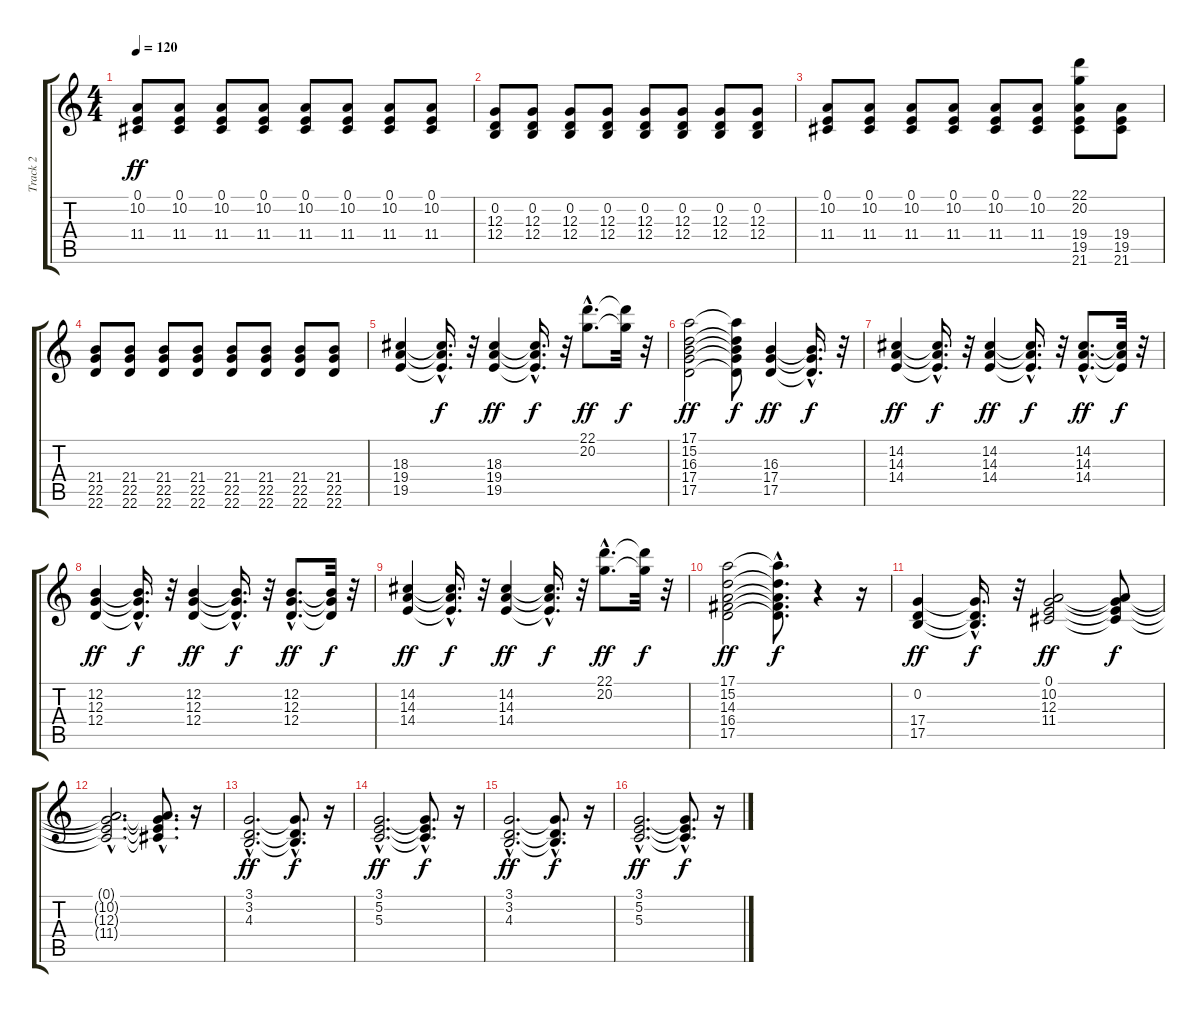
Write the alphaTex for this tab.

\track ("Track 2" "Track 2") {instrument brightacousticpiano}
\staff {score tabs}
\tuning (E4 B3 G3 D3 A2 E2) {hide}
\ts (4 4)
\tempo 120
\clef g2
\ks c
(0.1 10.2 11.4).8{dy ff} (0.1 10.2 11.4).8 (0.1 10.2 11.4).8 (0.1 10.2 11.4).8 (0.1 10.2 11.4).8 (0.1 10.2 11.4).8 (0.1 10.2 11.4).8 (0.1 10.2 11.4).8 |
(0.2 12.3 12.4).8 (0.2 12.3 12.4).8 (0.2 12.3 12.4).8 (0.2 12.3 12.4).8 (0.2 12.3 12.4).8 (0.2 12.3 12.4).8 (0.2 12.3 12.4).8 (0.2 12.3 12.4).8 |
(0.1 10.2 11.4).8 (0.1 10.2 11.4).8 (0.1 10.2 11.4).8 (0.1 10.2 11.4).8 (0.1 10.2 11.4).8 (0.1 10.2 11.4).8 (22.1 20.2 19.4 19.5 21.6).8 (19.4 19.5 21.6).8 |
(21.4 22.5 22.6).8 (21.4 22.5 22.6).8 (21.4 22.5 22.6).8 (21.4 22.5 22.6).8 (21.4 22.5 22.6).8 (21.4 22.5 22.6).8 (21.4 22.5 22.6).8 (21.4 22.5 22.6).8 |
(18.3 19.4 19.5).4 (18.3{hac t} 19.4{hac t} 19.5{hac t}).16{d dy f} r.32 (18.3 19.4 19.5).4{dy ff} (18.3{hac t} 19.4{hac t} 19.5{hac t}).16{d dy f} r.32 (22.1{hac} 20.2{hac}).8{d dy ff} (22.1{t} 20.2{t}).32{dy f} r.32 |
(17.1 15.2 16.3 17.4 17.5).2{dy ff} (17.1{t} 15.2{t} 16.3{t} 17.4{t} 17.5{t}).8{dy f} (16.3 17.4 17.5).4{dy ff} (16.3{hac t} 17.4{hac t} 17.5{hac t}).16{d dy f} r.32 |
(14.2 14.3 14.4).4{dy ff} (14.2{hac t} 14.3{hac t} 14.4{hac t}).16{d dy f} r.32 (14.2 14.3 14.4).4{dy ff} (14.2{hac t} 14.3{hac t} 14.4{hac t}).16{d dy f} r.32 (14.2{hac} 14.3{hac} 14.4{hac}).8{d dy ff} (14.2{t} 14.3{t} 14.4{t}).32{dy f} r.32 |
(12.2 12.3 12.4).4{dy ff} (12.2{hac t} 12.3{hac t} 12.4{hac t}).16{d dy f} r.32 (12.2 12.3 12.4).4{dy ff} (12.2{hac t} 12.3{hac t} 12.4{hac t}).16{d dy f} r.32 (12.2{hac} 12.3{hac} 12.4{hac}).8{d dy ff} (12.2{t} 12.3{t} 12.4{t}).32{dy f} r.32 |
(14.2 14.3 14.4).4{dy ff} (14.2{hac t} 14.3{hac t} 14.4{hac t}).16{d dy f} r.32 (14.2 14.3 14.4).4{dy ff} (14.2{hac t} 14.3{hac t} 14.4{hac t}).16{d dy f} r.32 (22.1{hac} 20.2{hac}).8{d dy ff} (22.1{t} 20.2{t}).32{dy f} r.32 |
(17.1 15.2 14.3 16.4 17.5).2{dy ff} (17.1{hac t} 15.2{hac t} 14.3{hac t} 16.4{hac t} 17.5{hac t}).8{d dy f} r.4 r.16 |
(0.2 17.4 17.5).4{dy ff} (0.2{hac t} 17.4{hac t} 17.5{hac t}).16{d dy f} r.32 (0.1 10.2 12.3 11.4).2{dy ff} (0.1{t} 10.2{t} 12.3{t} 11.4{t}).8{dy f} |
(0.1{hac t} 10.2{hac t} 12.3{hac t} 11.4{hac t}).2{d} (0.1{hac t} 10.2{hac t} 12.3{hac t} 11.4{hac t}).8{d} r.16 |
(3.1{hac} 3.2{hac} 4.3{hac}).2{d dy ff} (3.1{hac t} 3.2{hac t} 4.3{hac t}).8{d dy f} r.16 |
(3.1{hac} 5.2{hac} 5.3{hac}).2{d dy ff} (3.1{hac t} 5.2{hac t} 5.3{hac t}).8{d dy f} r.16 |
(3.1{hac} 3.2{hac} 4.3{hac}).2{d dy ff} (3.1{hac t} 3.2{hac t} 4.3{hac t}).8{d dy f} r.16 |
(3.1{hac} 5.2{hac} 5.3{hac}).2{d dy ff} (3.1{hac t} 5.2{hac t} 5.3{hac t}).8{d dy f} r.16
